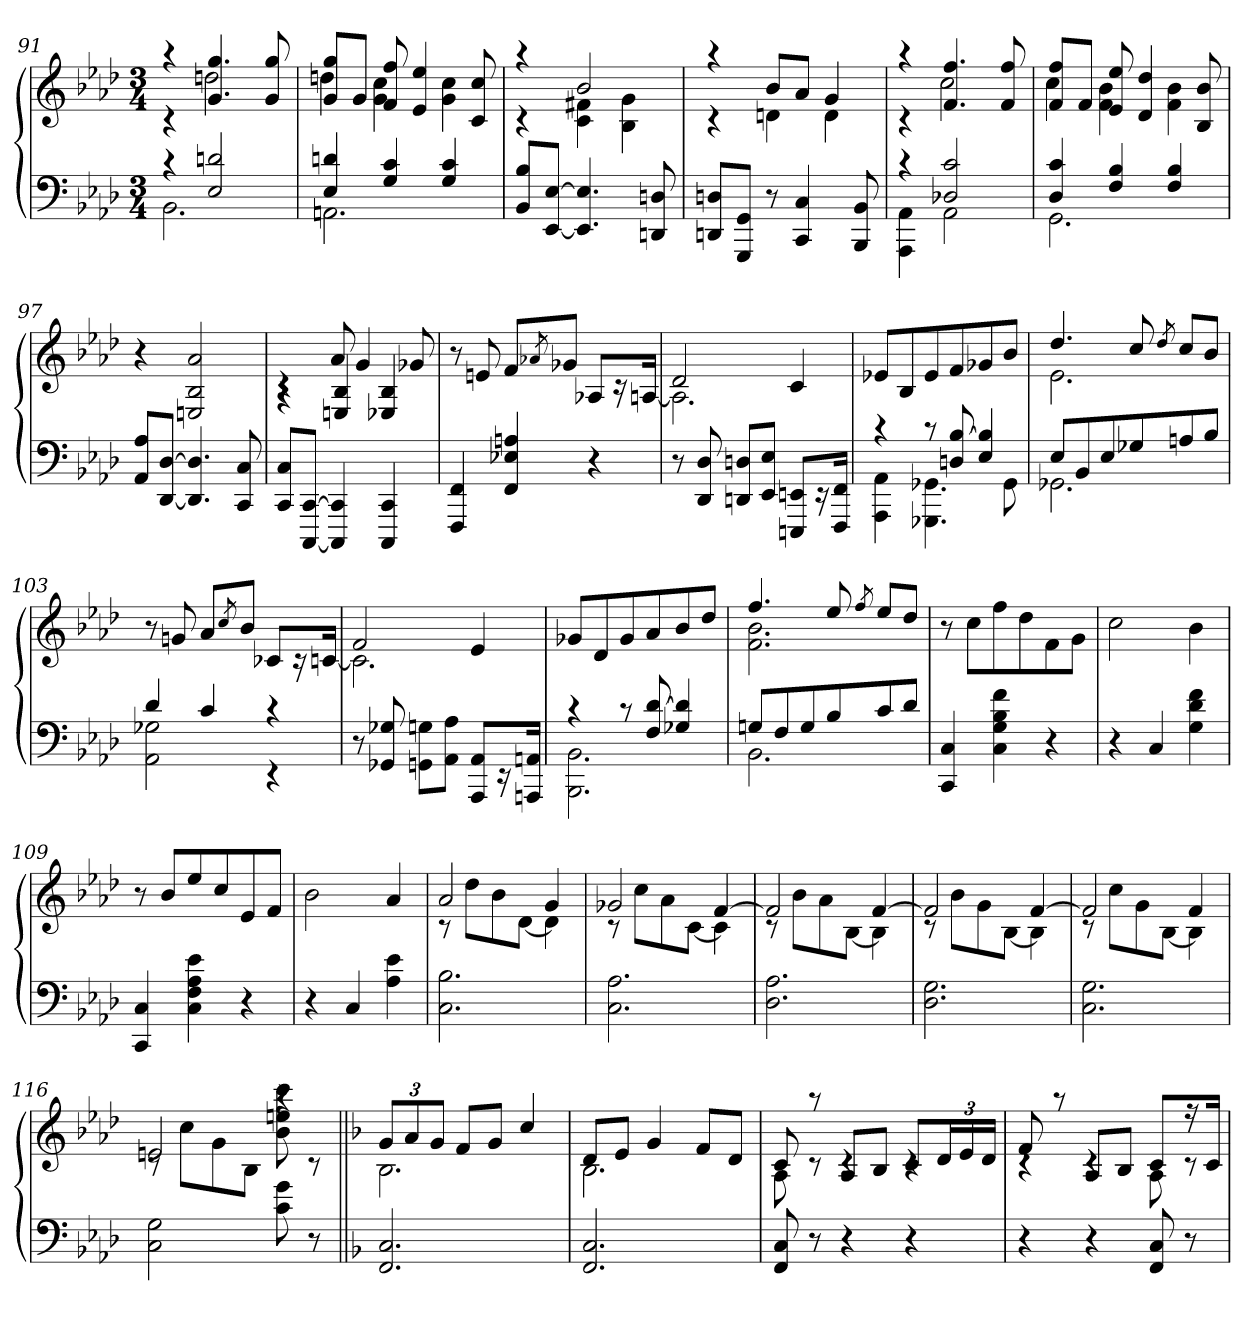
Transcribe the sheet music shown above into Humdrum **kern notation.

**kern	**kern
*part1	*part1
*staff2	*staff1
*clefF4	*clefG2
*k[b-e-a-d-]	*k[b-e-a-d-]
*f:	*f:
*M3/4	*M3/4
=91	=91
*^	*^
4rc	2.BB-	4raa	4rc
2E- 2dn	.	4.g 4.gg	2ddn
.	.	8g 8gg	.
=92	=92	=92	=92
4E- 4dn	2.AAn	8g 8ggL	4ddn
.	.	8gJ	.
4G 4c	.	8f 8ff	4g 4cc
.	.	4e- 4ee-	.
4G 4c	.	.	4g 4cc
.	.	8c 8cc	.
*v	*v	*	*
=93	=93	=93
8BB- 8B-L	4raa	4rc
[8EE- [8E-J	.	.
4.EE-] 4.E-]	2b-	4c 4f#X
.	.	4B- 4g
8DDn 8Dn	.	.
=94	=94	=94
8DDn 8DnL	4raa	4rc
8GGG 8GGJ	.	.
8r	8b-L	4dn
4CC 4C	8a-J	.
.	4g	4d
8BBB- 8BB-	.	.
=95	=95	=95
*^	*	*
4rc	4AAA- 4AA-	4raa	4rc
2D-X 2c	2AA-	4.f 4.ff	2cc
.	.	8f 8ff	.
=96	=96	=96	=96
4D- 4c	2.GG	8f 8ffL	4cc
.	.	8fJ	.
4F 4B-	.	8e- 8ee-	4f 4b-
.	.	4d- 4dd-	.
4F 4B-	.	.	4f 4b-
.	.	8B- 8b-	.
*v	*v	*	*
*	*v	*v
=97	=97
8AA- 8A-L	4r
[8DD- [8D-J	.
4.DD-] 4.D-]	2En 2B- 2a-
8CC 8C	.
=98	=98
*	*^
8CC 8CL	4rc	4r
[8CCC [8CCJ	.	.
4CCC] 4CC]	8a-	4En/ 4B-/
.	4g	.
4CCC 4CC	.	4E-X/ 4B-/
.	8g-X	.
*	*v	*v
=99	=99
4FFF 4FF	8r
.	8en
4FF 4E-X 4An	8fL
.	8qa-X/
.	8g-XJ
4r	8A-XL
.	16r
.	[16AnJk
=100	=100
*	*^
8r	2d-	2.A]
8DD- 8D-	.	.
8DDn 8DnL	.	.
8EE- 8E-J	.	.
8EEEn 8EEnL	4c	.
16r	.	.
16FFF 16FFJk	.	.
*	*v	*v
=101	=101
*^	*
4rc	4AAA- 4AA-	8e-XL
.	.	8B-
8rc	4.GGG-X 4.GG-X	8e-
8Dn [8B-	.	8f
4E- 4B-]	.	8g-X
.	8GG-	8b-J
=102	=102	=102
*	*	*^
8E-L	2.GG-X	4.dd-	2.e-
8BB-	.	.	.
8E-	.	.	.
8G-X	.	8cc	.
.	.	8qdd-/	.
8An	.	8ccL	.
8B-J	.	8b-J	.
*	*	*v	*v
=103	=103	=103
4d-	2AA- 2G-X	8r
.	.	8gn
4c	.	8a-L
.	.	8qcc/
.	.	8b-J
4rc	4rEE	8c-XL
.	.	16r
.	.	[16cnJk
*v	*v	*
=104	=104
*	*^
8r	2f	2.c]
8GG-X 8G-X	.	.
8GGn 8GnL	.	.
8AA- 8A-J	.	.
8AAA- 8AA-L	4e-	.
16r	.	.
16AAAn 16AAnJk	.	.
*	*v	*v
=105	=105
*^	*
4rc	2.BBB- 2.BB-	8g-XL
.	.	8d-
8rc	.	8g-
8F [8d-	.	8a-
4G-X 4d-]	.	8b-
.	.	8dd-J
=106	=106	=106
*	*	*^
8GnL	2.BB-	4.ff	2.f 2.b-
8F	.	.	.
8G	.	.	.
8B-	.	8ee-	.
.	.	8qff/	.
8c	.	8ee-L	.
8d-J	.	8dd-J	.
*v	*v	*	*
*	*v	*v
=107	=107
4CC 4C	8r
.	8ccL
4C 4G 4B- 4f	8ff
.	8dd-
4r	8f
.	8gJ
=108	=108
4r	2cc
4C	.
4G 4d- 4f	4b-
=109	=109
4CC 4C	8r
.	8b-L
4C 4F 4A- 4e-	8ee-
.	8cc
4r	8e-
.	8fJ
=110	=110
4r	2b-
4C	.
4A- 4e-	4a-
=111	=111
*	*^
2.C 2.B-	2a-	8rc
.	.	8dd-L
.	.	8b-
.	.	[8d-J
.	4g	4d-]
=112	=112	=112
2.C 2.A-	2g-X	8rc
.	.	8ccL
.	.	8a-
.	.	[8cJ
.	[4f	4c]
=113	=113	=113
2.D- 2.A-	2f]	8rc
.	.	8b-L
.	.	8a-
.	.	[8B-J
.	[4f	4B-]
=114	=114	=114
2.D- 2.G	2f]	8rc
.	.	8b-L
.	.	8g
.	.	[8B-J
.	[4f	4B-]
=115	=115	=115
2.C 2.G	2f]	8rc
.	.	8ccL
.	.	8g
.	.	[8B-J
.	4f	4B-]
=116	=116	=116
2C 2G	2en	8rc
.	.	8ccL
.	.	8g
.	.	8B-J
8c 8g	4raa	8b- 8een 8ccc
8r	.	8rc
=117||	=117||	=117||
*k[b-]	*k[b-]	*
2.FF 2.C	12gL	2.B-
.	12a	.
.	12gJ	.
.	8fL	.
.	8gJ	.
.	4cc	.
=118	=118	=118
2.FF 2.C	8dL	2.B-
.	8eJ	.
.	4g	.
.	8fL	.
.	8dJ	.
=119	=119	=119
8FF 8C	8c	8A
8r	8raa	8rc
4r	8AL	4rc
.	8B-J	.
4r	8cL	4rc
.	24dL	.
.	24e	.
.	24dJJ	.
=120	=120	=120
4r	8f	4rc
.	8raa	.
4r	8AL	4rc
.	8B-J	.
8FF 8C	8cL	8A
8r	16r	8rc
.	16cJk	.
*	*v	*v
=	=
*-	*-
